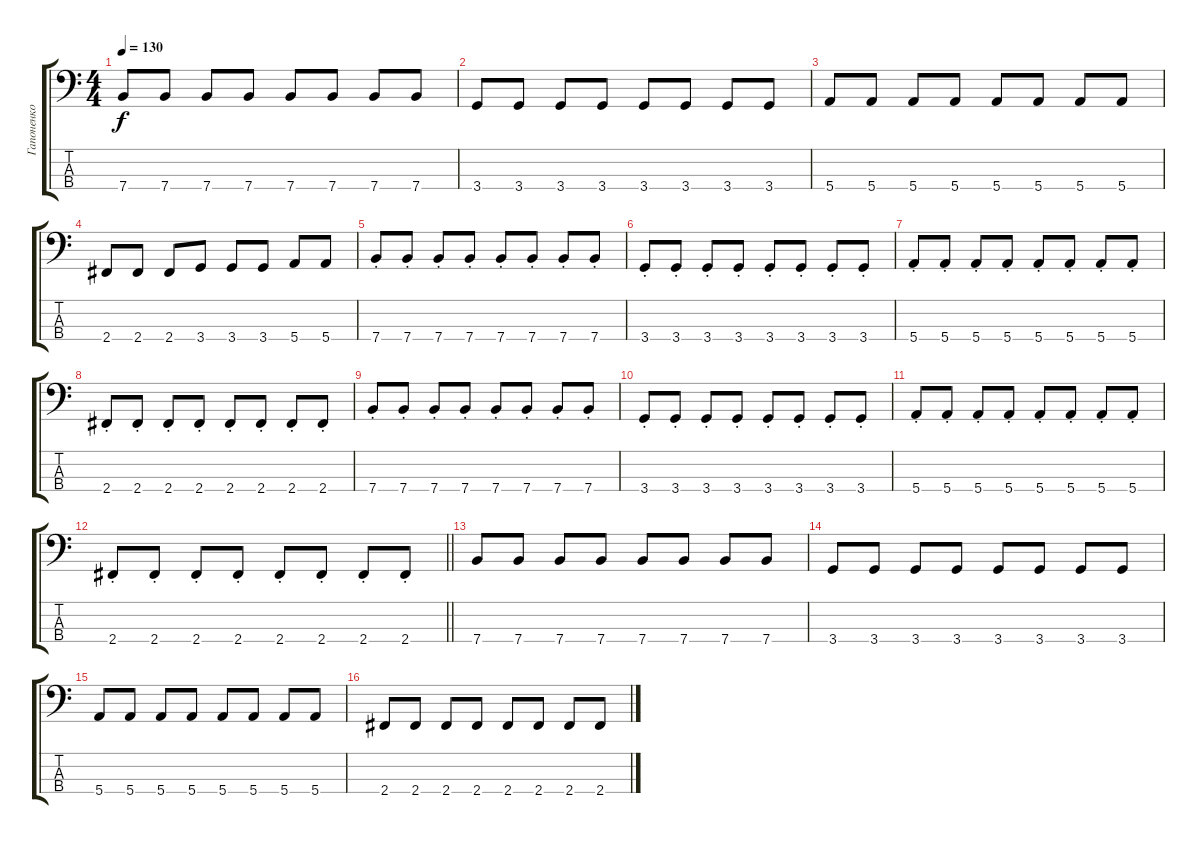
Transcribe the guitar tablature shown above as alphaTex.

\track ("Гапоненко Андрей" "Гапоненко ") {instrument electricbassfinger}
\staff {score tabs}
\tuning (G2 D2 A1 E1) {hide}
\ts (4 4)
\tempo 130
\clef f4
\ks c
7.4.8{dy f} 7.4.8 7.4.8 7.4.8 7.4.8 7.4.8 7.4.8 7.4.8 |
3.4.8 3.4.8 3.4.8 3.4.8 3.4.8 3.4.8 3.4.8 3.4.8 |
5.4.8 5.4.8 5.4.8 5.4.8 5.4.8 5.4.8 5.4.8 5.4.8 |
2.4.8 2.4.8 2.4.8 3.4.8 3.4.8 3.4.8 5.4.8 5.4.8 |
7.4{st}.8 7.4{st}.8 7.4{st}.8 7.4{st}.8 7.4{st}.8 7.4{st}.8 7.4{st}.8 7.4{st}.8 |
3.4{st}.8 3.4{st}.8 3.4{st}.8 3.4{st}.8 3.4{st}.8 3.4{st}.8 3.4{st}.8 3.4{st}.8 |
5.4{st}.8 5.4{st}.8 5.4{st}.8 5.4{st}.8 5.4{st}.8 5.4{st}.8 5.4{st}.8 5.4{st}.8 |
2.4{st}.8 2.4{st}.8 2.4{st}.8 2.4{st}.8 2.4{st}.8 2.4{st}.8 2.4{st}.8 2.4{st}.8 |
7.4{st}.8 7.4{st}.8 7.4{st}.8 7.4{st}.8 7.4{st}.8 7.4{st}.8 7.4{st}.8 7.4{st}.8 |
3.4{st}.8 3.4{st}.8 3.4{st}.8 3.4{st}.8 3.4{st}.8 3.4{st}.8 3.4{st}.8 3.4{st}.8 |
5.4{st}.8 5.4{st}.8 5.4{st}.8 5.4{st}.8 5.4{st}.8 5.4{st}.8 5.4{st}.8 5.4{st}.8 |
\barLineRight lightlight
2.4{st}.8 2.4{st}.8 2.4{st}.8 2.4{st}.8 2.4{st}.8 2.4{st}.8 2.4{st}.8 2.4{st}.8 |
7.4.8 7.4.8 7.4.8 7.4.8 7.4.8 7.4.8 7.4.8 7.4.8 |
3.4.8 3.4.8 3.4.8 3.4.8 3.4.8 3.4.8 3.4.8 3.4.8 |
5.4.8 5.4.8 5.4.8 5.4.8 5.4.8 5.4.8 5.4.8 5.4.8 |
2.4.8 2.4.8 2.4.8 2.4.8 2.4.8 2.4.8 2.4.8 2.4.8
